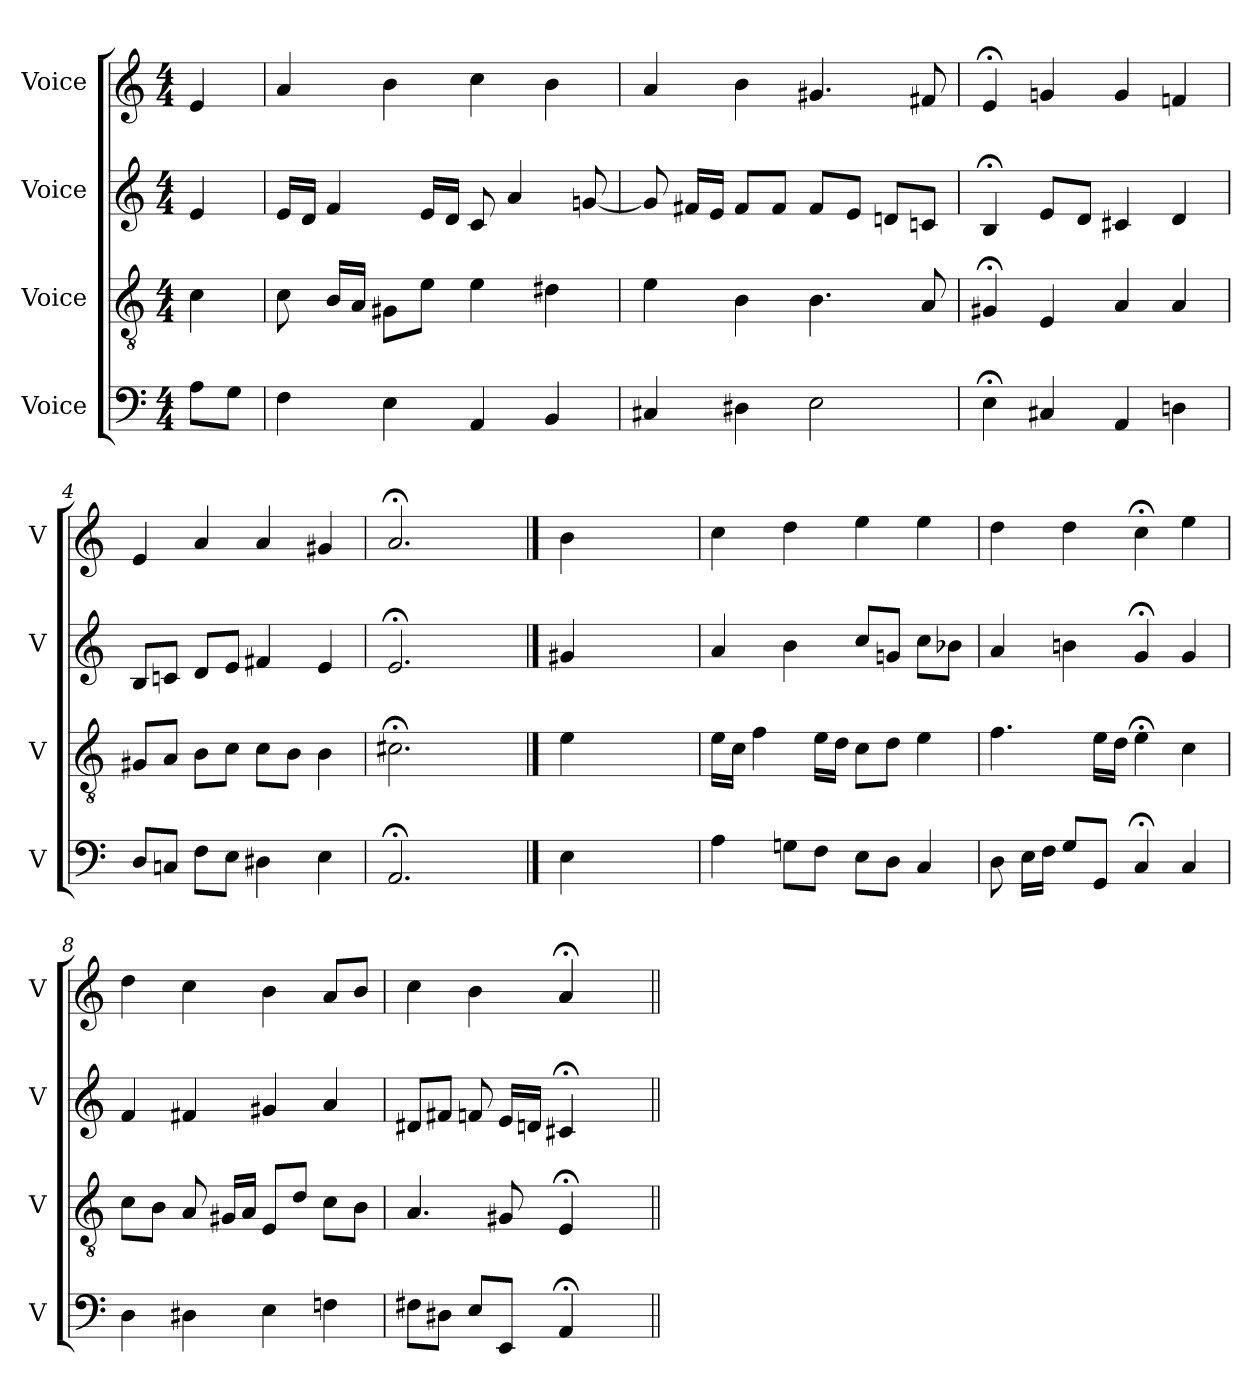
**kern	**kern	**kern	**kern
*part4	*part3	*part2	*part1
*staff4	*staff3	*staff2	*staff1
*I"Voice	*I"Voice	*I"Voice	*I"Voice
*I'V	*I'V	*I'V	*I'V
*clefF4	*clefGv2	*clefG2	*clefG2
*k[]	*k[]	*k[]	*k[]
*M4/4	*M4/4	*M4/4	*M4/4
*MM100	*MM100	*MM100	*MM100
=	=	=	=
8A\L	4c\	4e/	4e/
8G\J	.	.	.
=1	=1	=1	=1
4F\	8c\	16e/LL	4a/
.	.	16d/JJ	.
.	16B/LL	4f/	.
.	16A/JJ	.	.
4E\	8G#X\L	.	4b\
.	8e\J	16e/LL	.
.	.	16d/JJ	.
4AA/	4e\	8c/	4cc\
.	.	4a/	.
4BB/	4d#X\	.	4b\
.	.	[8gn/	.
=2	=2	=2	=2
4C#X/	4e\	8g/]	4a/
.	.	16f#X/LL	.
.	.	16e/JJ	.
4D#X\	4B\	8f#/L	4b\
.	.	8f#/J	.
2E\	4.B\	8f#/L	4.g#X/
.	.	8e/J	.
.	.	8dn/L	.
.	8A/	8cn/J	8f#X/
=3	=3	=3	=3
4E;\	4G#X;/	4B;/	4e;/
4C#X/	4E/	8e/L	4gn/
.	.	8d/J	.
4AA/	4A/	4c#X/	4g/
4Dn\	4A/	4d/	4fn/
!!LO:LB:g=z
=4	=4	=4	=4
8D/L	8G#X/L	8B/L	4e/
8Cn/J	8A/J	8cn/J	.
8F\L	8B\L	8d/L	4a/
8E\J	8c\J	8e/J	.
4D#X\	8c\L	4f#X/	4a/
.	8B\J	.	.
4E\	4B\	4e/	4g#X/
=5	=5	=5	=5
2.AA;/	2.c#X;\	2.e;/	2.a;/
4ryy	4ryy	4ryy	4ryy
==	==	==	==
4E\	4e\	4g#X/	4b\
2.ryy	2.ryy	2.ryy	2.ryy
=6	=6	=6	=6
4A\	16e\LL	4a/	4cc\
.	16c\JJ	.	.
.	4f\	.	.
8Gn\L	.	4b\	4dd\
8F\J	16e\LL	.	.
.	16d\JJ	.	.
8E\L	8c\L	8cc/L	4ee\
8D\J	8d\J	8gn/J	.
4C/	4e\	8cc\L	4ee\
.	.	8b-X\J	.
=7	=7	=7	=7
8D\	4.f\	4a/	4dd\
16E\LL	.	.	.
16F\JJ	.	.	.
8G/L	.	4bn\	4dd\
8GG/J	16e\LL	.	.
.	16d\JJ	.	.
4C;/	4e;\	4g;/	4cc;\
4C/	4c\	4g/	4ee\
!!LO:LB:g=z
=8	=8	=8	=8
4D\	8c\L	4f/	4dd\
.	8B\J	.	.
4D#X\	8A/	4f#X/	4cc\
.	16G#X/LL	.	.
.	16A/JJ	.	.
4E\	8E/L	4g#X/	4b\
.	8d/J	.	.
4Fn\	8c\L	4a/	8a/L
.	8B\J	.	8b/J
=9	=9	=9	=9
8F#X\L	4.A/	8d#X/L	4cc\
8D#X\J	.	8f#X/J	.
8E/L	.	8fn/	4b\
8EE/J	8G#X/	16e/LL	.
.	.	16dn/JJ	.
4AA;/	4E;/	4c#X;/	4a;/
4ryy	4ryy	4ryy	4ryy
=||	=||	=||	=||
*-	*-	*-	*-
